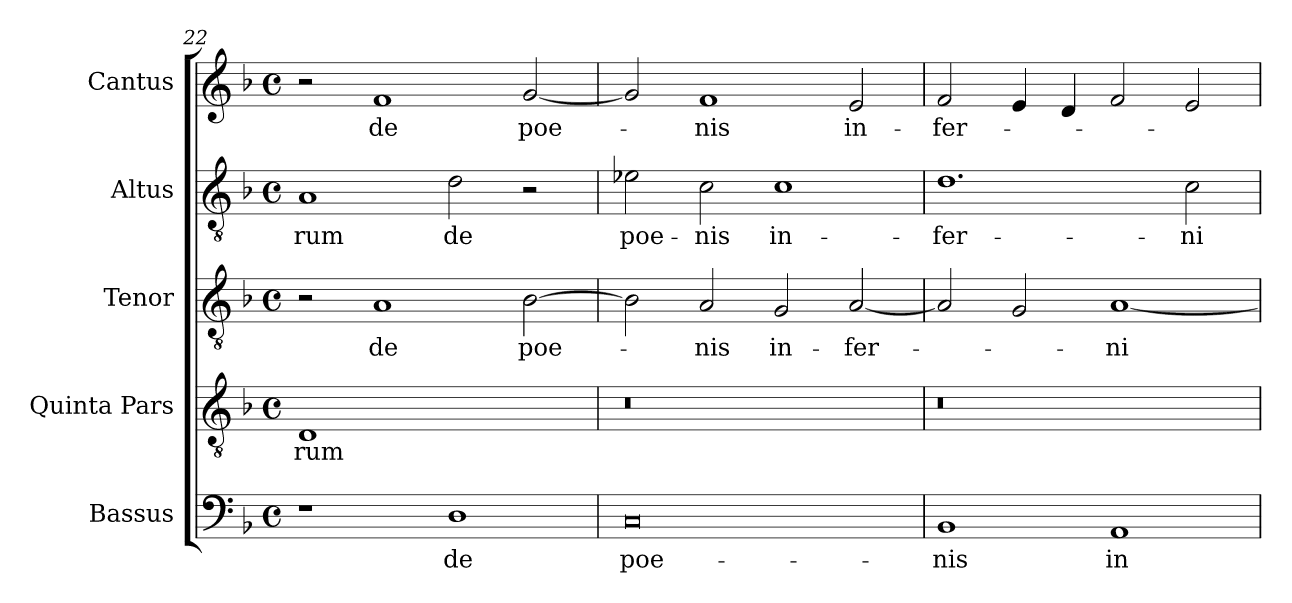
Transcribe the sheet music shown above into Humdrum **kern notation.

**kern	**text	**kern	**text	**kern	**text	**kern	**text	**kern	**text
*part5	*part5	*part4	*part4	*part3	*part3	*part2	*part2	*part1	*part1
*staff5	*staff5	*staff4	*staff4	*staff3	*staff3	*staff2	*staff2	*staff1	*staff1
*I"Bassus	*	*I"Quinta Pars	*	*I"Tenor	*	*I"Altus	*	*I"Cantus	*
*I'B.	*	*I'Q.P.	*	*I'T.	*	*I'A.	*	*I'C.	*
*clefF4	*	*clefGv2	*	*clefGv2	*	*clefGv2	*	*clefG2	*
*k[b-]	*	*k[b-]	*	*k[b-]	*	*k[b-]	*	*k[b-]	*
*F:	*	*F:	*	*F:	*	*F:	*	*F:	*
*M4/4	*	*M4/4	*	*M4/4	*	*M4/4	*	*M4/4	*
*met(c)	*	*met(c)	*	*met(c)	*	*met(c)	*	*met(c)	*
=22	=22	=22	=22	=22	=22	=22	=22	=22	=22
!	!	!	!LO:LY:b:cj	!	!	!	!LO:LY:b:cj	!	!
1r	.	1D	-rum	2r	.	1A	-rum	2r	.
!	!	!	!	!	!LO:LY:b:cj	!	!	!	!LO:LY:b:cj
.	.	.	.	1A	de	.	.	1f	de
!	!LO:LY:b:cj	!	!	!	!	!	!LO:LY:b:cj	!	!
1D	de	1ryy	.	.	.	2d\	de	.	.
!	!	!	!	!	!LO:LY:b	!	!	!	!LO:LY:b
.	.	.	.	[>2B-\	poe-	2r	.	[<2g/	poe-
=23	=23	=23	=23	=23	=23	=23	=23	=23	=23
!	!LO:LY:b:cj	!	!	!	!	!	!LO:LY:b:cj	!	!
0C	poe-	0r	.	2B-\]	.	2e-X\	poe-	2g/]	.
!	!	!	!	!	!LO:LY:b:cj	!	!LO:LY:b:cj	!	!LO:LY:b:cj
.	.	.	.	2A/	-nis	2c\	-nis	1f	-nis
!	!	!	!	!	!LO:LY:b:cj	!	!LO:LY:b:cj	!	!
.	.	.	.	2G/	in-	1c	in-	.	.
!	!	!	!	!	!LO:LY:b:cj	!	!	!	!LO:LY:b:cj
.	.	.	.	[<2A/	-fer-	.	.	2e/	in-
=24	=24	=24	=24	=24	=24	=24	=24	=24	=24
!	!LO:LY:b:cj	!	!	!	!	!	!LO:LY:b:cj	!	!LO:LY:b:cj
1BB-	-nis	0r	.	2A/]	.	1.d	-fer-	2f/	-fer-
.	.	.	.	2G/	.	.	.	4e/	.
.	.	.	.	.	.	.	.	4d/	.
!	!LO:LY:b:cj	!	!	!	!LO:LY:b:cj	!	!	!	!
1AA	in-	.	.	[<1A	-ni	.	.	2f/	.
!	!	!	!	!	!	!	!LO:LY:b:cj	!	!
.	.	.	.	.	.	2c\	-ni	2e/	.
=	=	=	=	=	=	=	=	=	=
*-	*-	*-	*-	*-	*-	*-	*-	*-	*-
